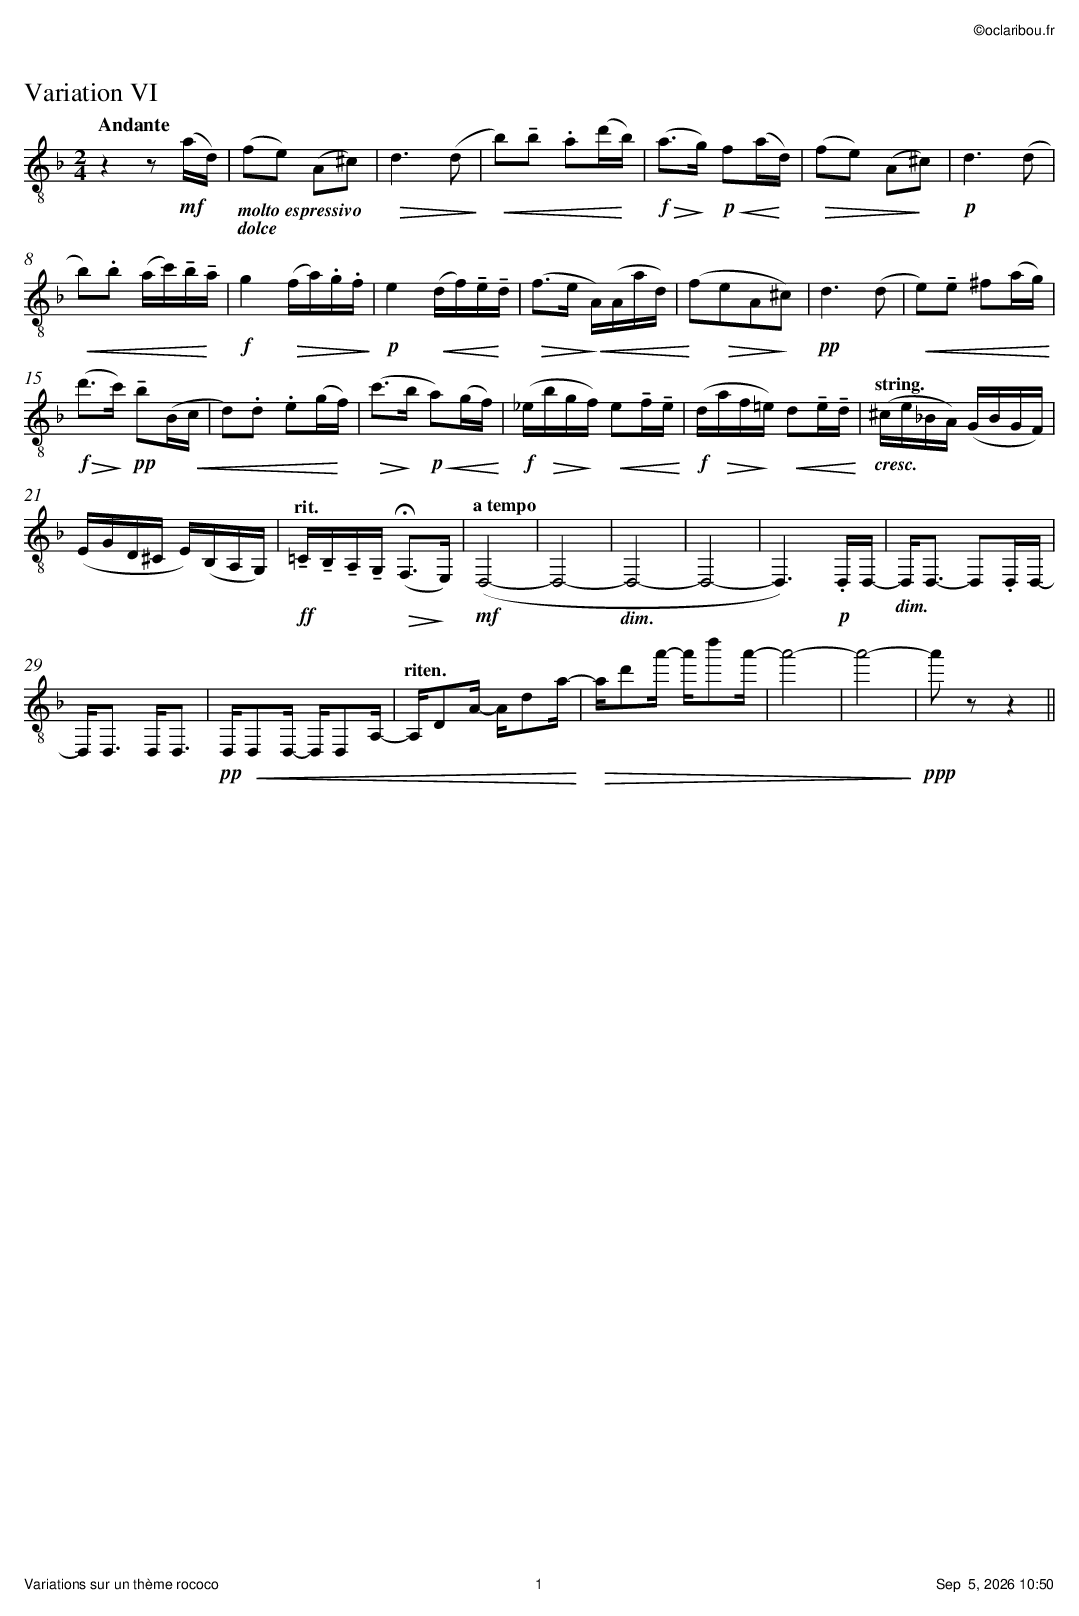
X:1
T:Variation VI
M:2/4
L:1/16
Q:"Andante"
K:Dm clef=treble_8
z4 z2 !mf!(AD) | "_molto espressivo""_dolce"(F2E2) (A,2^C2) | !>(!D6 (D2 !>)!| !<(!B2)!tenuto!B2 .A2(d!<)!B) | !f!!>(!(A2>!>)!G2) !p!!<(!F2(A!<)!D) | !>(!(F2E2) (A,2!>)!^C2) | !p!D6 (D2 |
!<(!B2).B2 (Ac)!tenuto!B!tenuto!!<)!A | !f!G4 !>(!(FA).G.F !>)!| !p!E4 !<(!(DF)!tenuto!E!tenuto!!<)!D | !>(!(F2>E2 !>)!!<(!A,)(A,AD) | !<)!(F2!>(!E2A,2!>)!^C2) | !pp!D6 (D2 | !<(!E2)!tenuto!E2 ^F2(AG) !<)!|
!f!!>(!(d2>!>)!c2) !pp!!tenuto!B2(B,!<(!C | D2).D2 .E2(G!<)!F) | !>(!(c2>!>)!B2 !p!!<(!A2)(GF) !<)!| !f!(_E!>(!BG!>)!F) !<(!E2!tenuto!F!tenuto!E !<)!| !f!(D!>(!AF!>)!=E) !<(!D2!tenuto!E!tenuto!D !<)!| "_cresc.""^$5string."(^CE_B,A,) (G,B,G,F,) |
(E,G,D,^C, E,)(B,,A,,G,,) | !ff!!tenuto!"^$5rit."=C,!tenuto!B,,!tenuto!A,,!tenuto!G,, !>(!(!fermata!F,,3!>)!E,,) | !mf!("^$5a tempo"D,,8- | D,,8- | "_dim."D,,8- | D,,8- | D,,6) !p!.D,,D,,- | "_dim."D,,D,,3- D,,2.D,,D,,- |
D,,D,,3 D,,D,,3 | !pp!D,,!<(!D,,2D,,- D,,D,,2A,,- | "^$5riten."A,,D,2A,- A,D2A- !<)!| !>(!Ad2a- ad'2a- | a8- | a8- !>)!| !ppp!a2 z2 z4 ||
